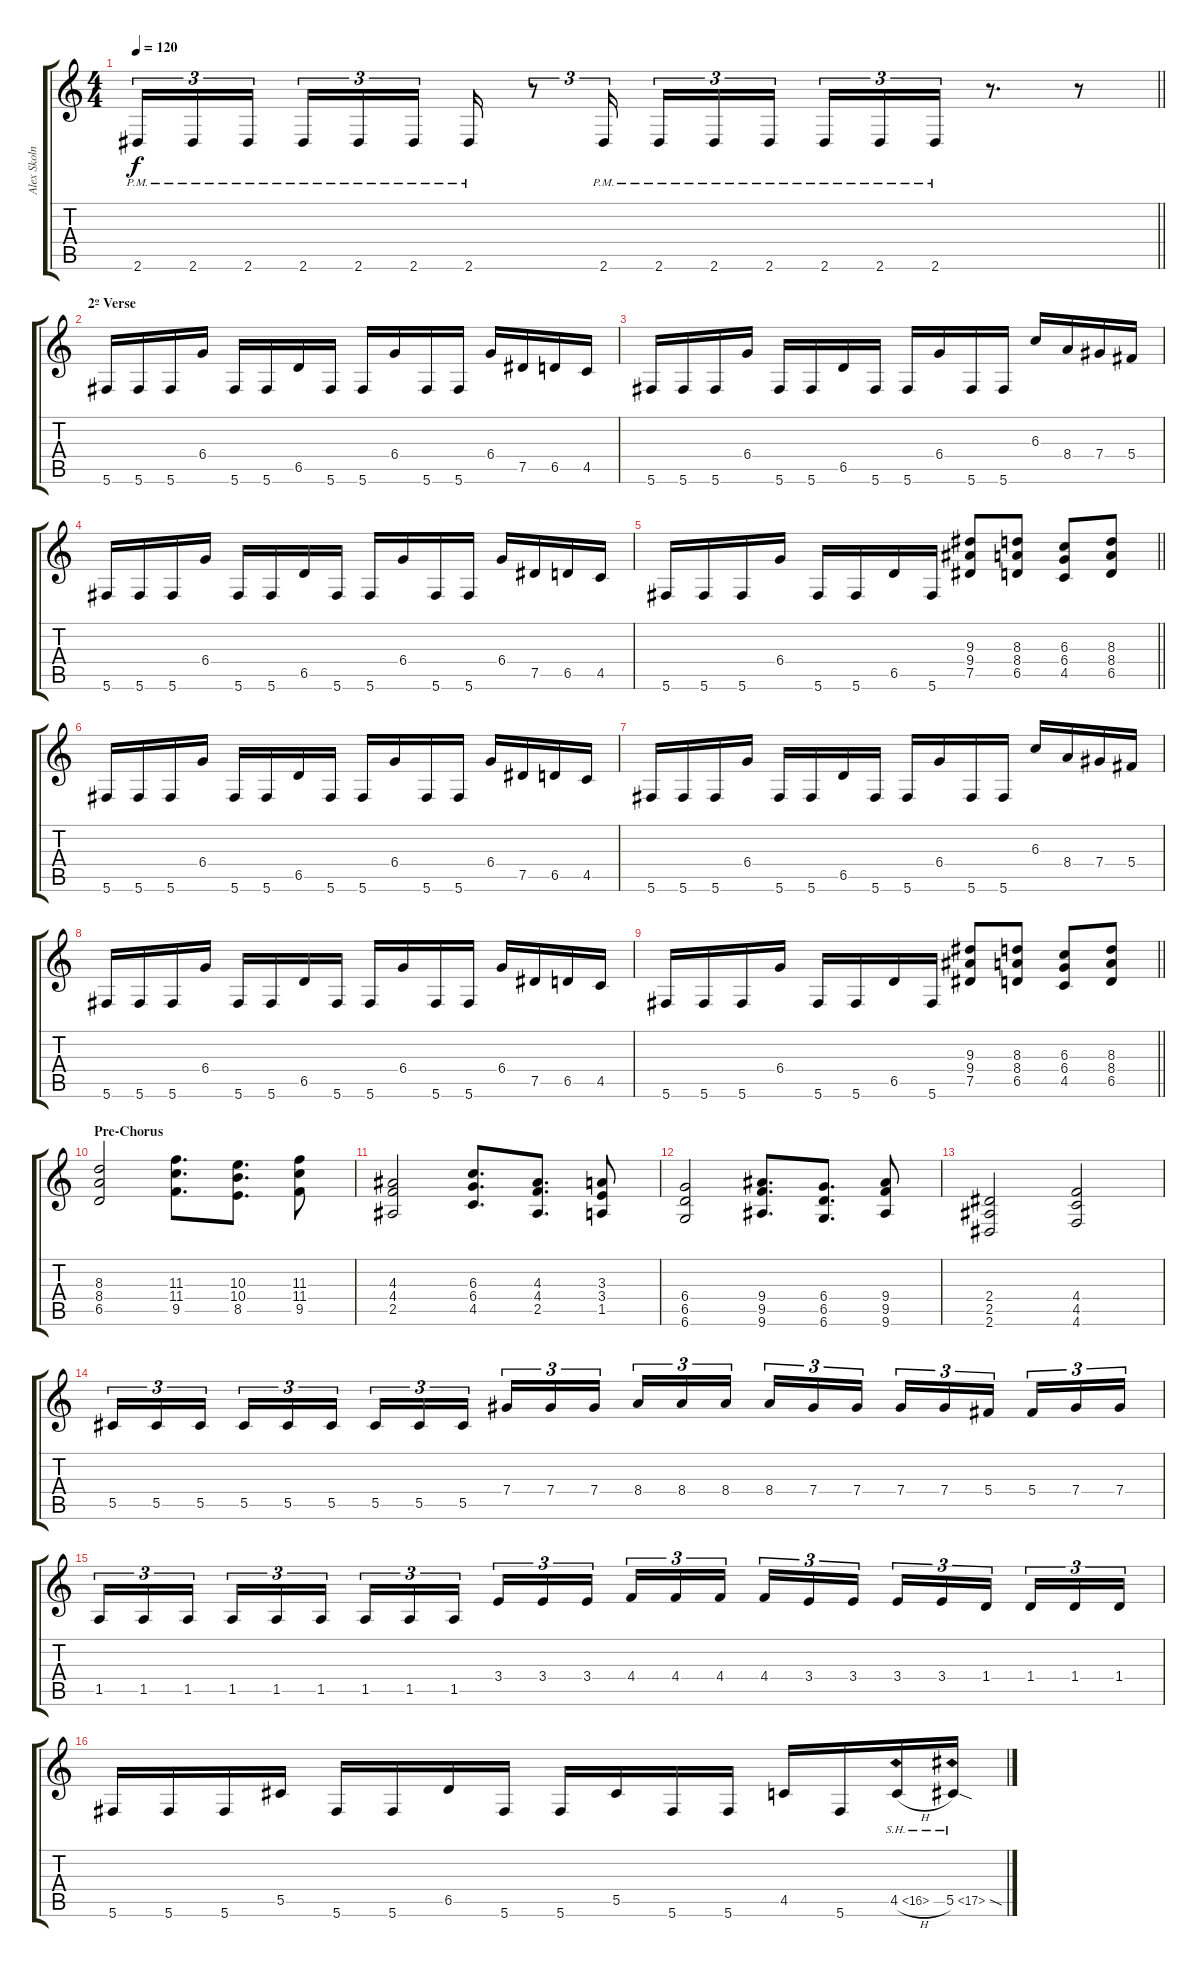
\track ("Alex Skolnick" "Alex Skoln") {instrument distortionguitar}
\staff {score tabs}
\tuning (Eb4 Bb3 Gb3 Db3 Ab2 Db2) {hide}
\ts (4 4)
\tempo 120
\clef g2
\barLineRight lightlight
\ks c
2.6{pm}.16{tu (3 2) dy f} 2.6{pm}.16{tu (3 2)} 2.6{pm}.16{tu (3 2) beam splitsecondary} 2.6{pm}.16{tu (3 2)} 2.6{pm}.16{tu (3 2)} 2.6{pm}.16{tu (3 2)} 2.6{pm}.16 r.8{tu (3 2)} 2.6{pm}.16{tu (3 2) beam splitsecondary} 2.6{pm}.16{tu (3 2)} 2.6{pm}.16{tu (3 2)} 2.6{pm}.16{tu (3 2) beam splitsecondary} 2.6{pm}.16{tu (3 2)} 2.6{pm}.16{tu (3 2)} 2.6{pm}.16{tu (3 2)} r.8{d} r.8 |
\section ("" "2º Verse")
5.6.16 5.6.16 5.6.16 6.4.16 5.6.16 5.6.16 6.5.16 5.6.16 5.6.16 6.4.16 5.6.16 5.6.16 6.4.16 7.5.16 6.5.16 4.5.16 |
5.6.16 5.6.16 5.6.16 6.4.16 5.6.16 5.6.16 6.5.16 5.6.16 5.6.16 6.4.16 5.6.16 5.6.16 6.3.16 8.4.16 7.4.16 5.4.16 |
5.6.16 5.6.16 5.6.16 6.4.16 5.6.16 5.6.16 6.5.16 5.6.16 5.6.16 6.4.16 5.6.16 5.6.16 6.4.16 7.5.16 6.5.16 4.5.16 |
\barLineRight lightlight
5.6.16 5.6.16 5.6.16 6.4.16 5.6.16 5.6.16 6.5.16 5.6.16 (9.3 9.4 7.5).8 (8.3 8.4 6.5).8 (6.3 6.4 4.5).8 (8.3 8.4 6.5).8 |
5.6.16 5.6.16 5.6.16 6.4.16 5.6.16 5.6.16 6.5.16 5.6.16 5.6.16 6.4.16 5.6.16 5.6.16 6.4.16 7.5.16 6.5.16 4.5.16 |
5.6.16 5.6.16 5.6.16 6.4.16 5.6.16 5.6.16 6.5.16 5.6.16 5.6.16 6.4.16 5.6.16 5.6.16 6.3.16 8.4.16 7.4.16 5.4.16 |
5.6.16 5.6.16 5.6.16 6.4.16 5.6.16 5.6.16 6.5.16 5.6.16 5.6.16 6.4.16 5.6.16 5.6.16 6.4.16 7.5.16 6.5.16 4.5.16 |
\barLineRight lightlight
5.6.16 5.6.16 5.6.16 6.4.16 5.6.16 5.6.16 6.5.16 5.6.16 (9.3 9.4 7.5).8 (8.3 8.4 6.5).8 (6.3 6.4 4.5).8 (8.3 8.4 6.5).8 |
\section ("" "Pre-Chorus")
(8.3 8.4 6.5).2{balance 8} (11.3 11.4 9.5).8{d} (10.3 10.4 8.5).8{d} (11.3 11.4 9.5).8 |
(4.3 4.4 2.5).2 (6.3 6.4 4.5).8{d} (4.3 4.4 2.5).8{d} (3.3 3.4 1.5).8 |
(6.4 6.5 6.6).2 (9.4 9.5 9.6).8{d} (6.4 6.5 6.6).8{d} (9.4 9.5 9.6).8 |
(2.4 2.5 2.6).2 (4.4 4.5 4.6).2 |
5.5.16{tu (3 2)} 5.5.16{tu (3 2)} 5.5.16{tu (3 2) beam splitsecondary} 5.5.16{tu (3 2)} 5.5.16{tu (3 2)} 5.5.16{tu (3 2)} 5.5.16{tu (3 2)} 5.5.16{tu (3 2)} 5.5.16{tu (3 2) beam splitsecondary} 7.4.16{tu (3 2)} 7.4.16{tu (3 2)} 7.4.16{tu (3 2)} 8.4.16{tu (3 2)} 8.4.16{tu (3 2)} 8.4.16{tu (3 2) beam splitsecondary} 8.4.16{tu (3 2)} 7.4.16{tu (3 2)} 7.4.16{tu (3 2)} 7.4.16{tu (3 2)} 7.4.16{tu (3 2)} 5.4.16{tu (3 2) beam splitsecondary} 5.4.16{tu (3 2)} 7.4.16{tu (3 2)} 7.4.16{tu (3 2)} |
1.5.16{tu (3 2)} 1.5.16{tu (3 2)} 1.5.16{tu (3 2) beam splitsecondary} 1.5.16{tu (3 2)} 1.5.16{tu (3 2)} 1.5.16{tu (3 2)} 1.5.16{tu (3 2)} 1.5.16{tu (3 2)} 1.5.16{tu (3 2) beam splitsecondary} 3.4.16{tu (3 2)} 3.4.16{tu (3 2)} 3.4.16{tu (3 2)} 4.4.16{tu (3 2)} 4.4.16{tu (3 2)} 4.4.16{tu (3 2) beam splitsecondary} 4.4.16{tu (3 2)} 3.4.16{tu (3 2)} 3.4.16{tu (3 2)} 3.4.16{tu (3 2)} 3.4.16{tu (3 2)} 1.4.16{tu (3 2) beam splitsecondary} 1.4.16{tu (3 2)} 1.4.16{tu (3 2)} 1.4.16{tu (3 2)} |
5.6.16 5.6.16 5.6.16 5.5.16 5.6.16 5.6.16 6.5.16 5.6.16 5.6.16 5.5.16 5.6.16 5.6.16 4.5.16 5.6.16 4.5{sh 12 h}.16 5.5{sh 12 sod}.16
